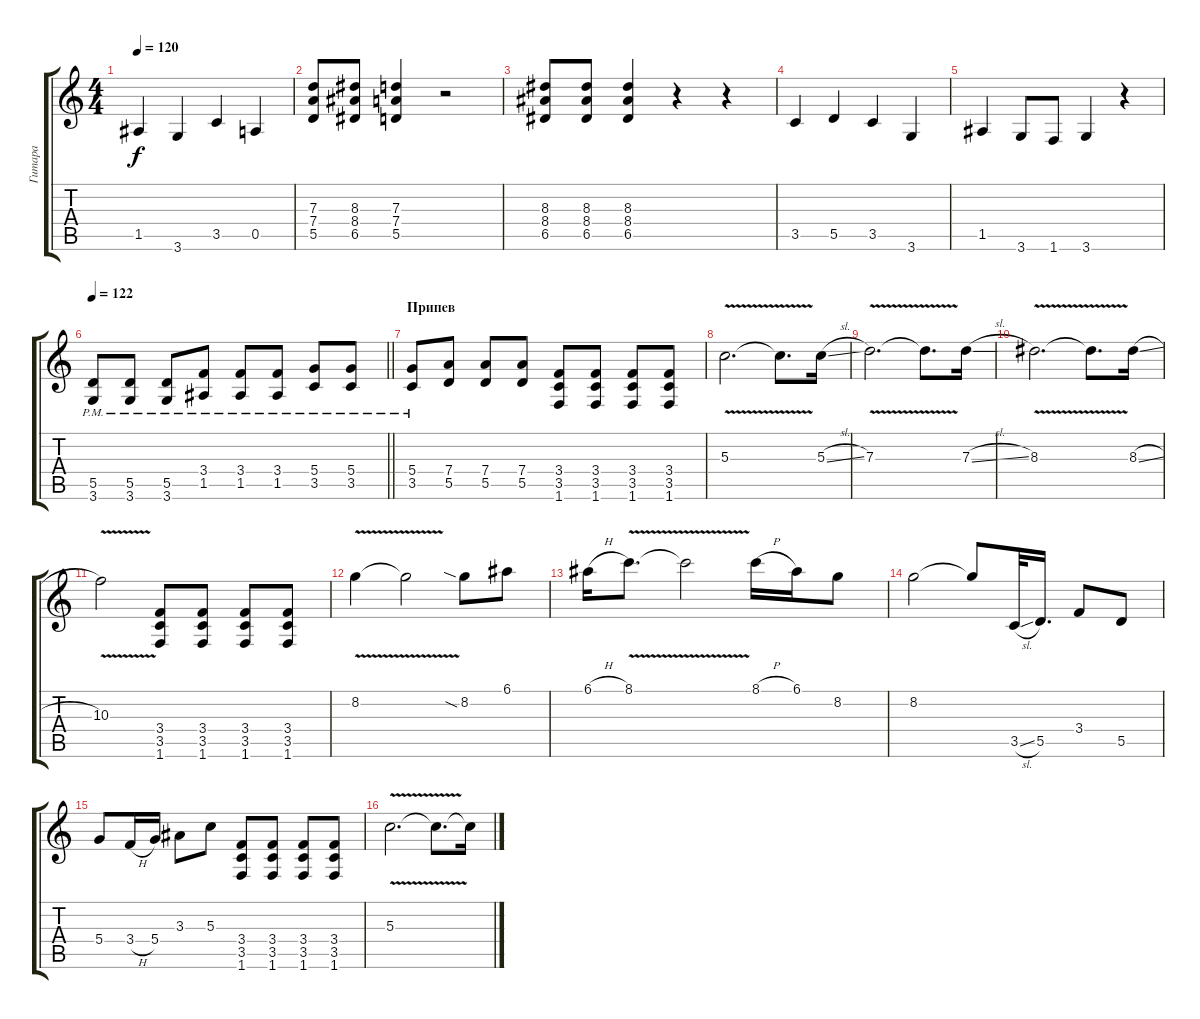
\track ("Гитара" "Гитара") {instrument acousticguitarsteel}
\staff {score tabs}
\tuning (E4 B3 G3 D3 A2 E2) {hide}
\ts (4 4)
\tempo 120
\clef g2
\ks c
1.5.4{dy f} 3.6.4 3.5.4 0.5.4 |
(7.3 7.4 5.5).8 (8.3 8.4 6.5).8 (7.3 7.4 5.5).4 r.2 |
(8.3 8.4 6.5).8 (8.3 8.4 6.5).8 (8.3 8.4 6.5).4 r.4 r.4 |
3.5.4 5.5.4 3.5.4 3.6.4 |
1.5.4 3.6.8 1.6.8 3.6.4 r.4 |
\tempo 122
\barLineRight lightlight
(5.5 3.6{pm}).8 (5.5 3.6{pm}).8 (5.5 3.6{pm}).8 (3.4 1.5{pm}).8 (3.4 1.5{pm}).8 (3.4 1.5{pm}).8 (5.4 3.5{pm}).8 (5.4 3.5{pm}).8 |
\section ("" "Припев")
(5.4 3.5{pm}).8 (7.4 5.5).8 (7.4 5.5).8 (7.4 5.5).8 (3.4 3.5 1.6).8 (3.4 3.5 1.6).8 (3.4 3.5 1.6).8 (3.4 3.5 1.6).8 |
5.3{v}.2{d} 5.3{t}.8{d} 5.3{sl}.16 |
7.3{v}.2{d} 7.3{t}.8{d} 7.3{sl}.16 |
8.3{v}.2{d} 8.3{t}.8{d} 8.3{sl}.16 |
10.3{v}.2 (3.4 3.5 1.6).8 (3.4 3.5 1.6).8 (3.4 3.5 1.6).8 (3.4 3.5 1.6).8 |
8.2{v}.4 8.2{t}.2 8.2{sia}.8 6.1.8 |
6.1{h}.16 8.1{v}.8{d} 8.1{t}.2 8.1{h}.16 6.1.16 8.2.8 |
8.2.2 8.2{t}.8 3.5{sl}.32 5.5.16{d} 3.4.8 5.5.8 |
5.4.8 3.4{h}.16 5.4.16 3.3.8 5.3.8 (3.4 3.5 1.6).8 (3.4 3.5 1.6).8 (3.4 3.5 1.6).8 (3.4 3.5 1.6).8 |
5.3{v}.2{d} 5.3{t}.8{d} 5.3{sl t}.16
